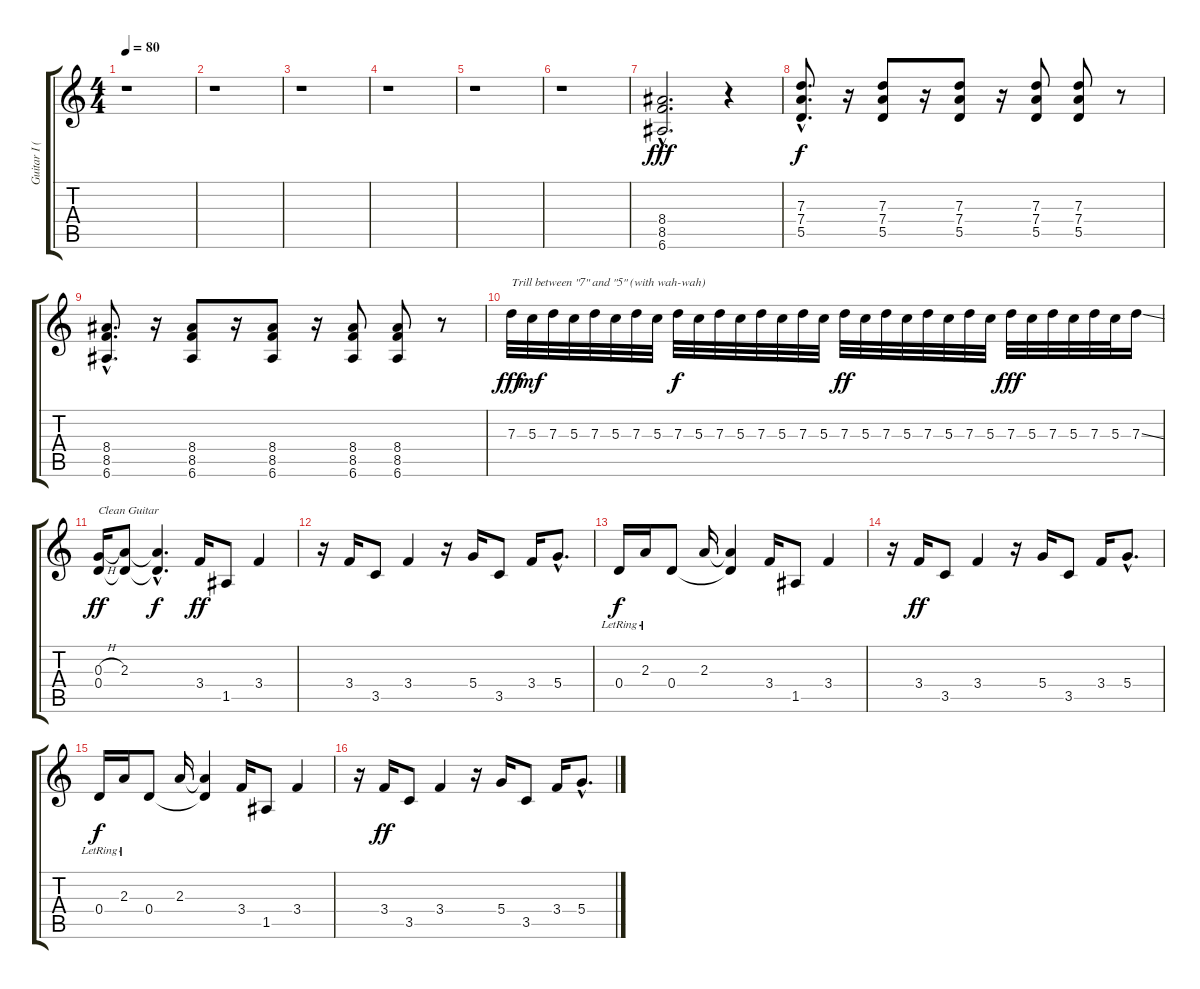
\track ("Guitar I (Main)" "Guitar I (") {instrument electricguitarjazz}
\staff {score tabs}
\tuning (E4 B3 G3 D3 A2 E2) {hide}
\ts (4 4)
\tempo 80
\clef g2
\ks c
r.1{dy fff} |
r.1 |
r.1 |
r.1 |
r.1 |
r.1 |
(8.4{hac} 8.5{hac} 6.6{hac}).2{d} r.4 |
(7.3{hac} 7.4{hac} 5.5{hac}).8{d dy f volume 12 balance 12} r.16 (7.3 7.4 5.5).8 r.16 (7.3 7.4 5.5).8 r.16 (7.3 7.4 5.5).8 (7.3 7.4 5.5).8 r.8 |
(8.4{hac} 8.5{hac} 6.6{hac}).8{d} r.16 (8.4 8.5 6.6).8 r.16 (8.4 8.5 6.6).8 r.16 (8.4 8.5 6.6).8 (8.4 8.5 6.6).8 r.8 |
7.3.32{txt "Trill between \"7\" and \"5\" (with wah-wah)" dy fff volume 16 balance 8} 5.3.32{dy mf} 7.3.32 5.3.32 7.3.32 5.3.32 7.3.32 5.3.32 7.3.32{dy f} 5.3.32 7.3.32 5.3.32 7.3.32 5.3.32 7.3.32 5.3.32 7.3.32{dy ff} 5.3.32 7.3.32 5.3.32 7.3.32 5.3.32 7.3.32 5.3.32 7.3.32{dy fff} 5.3.32 7.3.32 5.3.32 7.3.32 5.3.32 7.3{ss}.16 |
(0.3{h} 0.4).16{txt "Clean Guitar" dy ff volume 16 balance 12 instrument electricguitarclean} (2.3 0.4{t}).8 (2.3{hac t} 0.4{hac t}).4{d dy f} 3.4.16{dy ff} 1.5.8 3.4.4 |
r.16 3.4.16 3.5.8 3.4.4 r.16 5.4.16 3.5.8 3.4.16 5.4{hac}.8{d} |
0.4{lr}.16{dy f} 2.3{lr}.16 0.4.8 2.3.16 (2.3{t} 0.4{t}).4 3.4.16 1.5.8 3.4.4 |
r.16 3.4.16{dy ff} 3.5.8 3.4.4 r.16 5.4.16 3.5.8 3.4.16 5.4{hac}.8{d} |
0.4{lr}.16{dy f} 2.3{lr}.16 0.4.8 2.3.16 (2.3{t} 0.4{t}).4 3.4.16 1.5.8 3.4.4 |
r.16 3.4.16{dy ff} 3.5.8 3.4.4 r.16 5.4.16 3.5.8 3.4.16 5.4{hac}.8{d}
